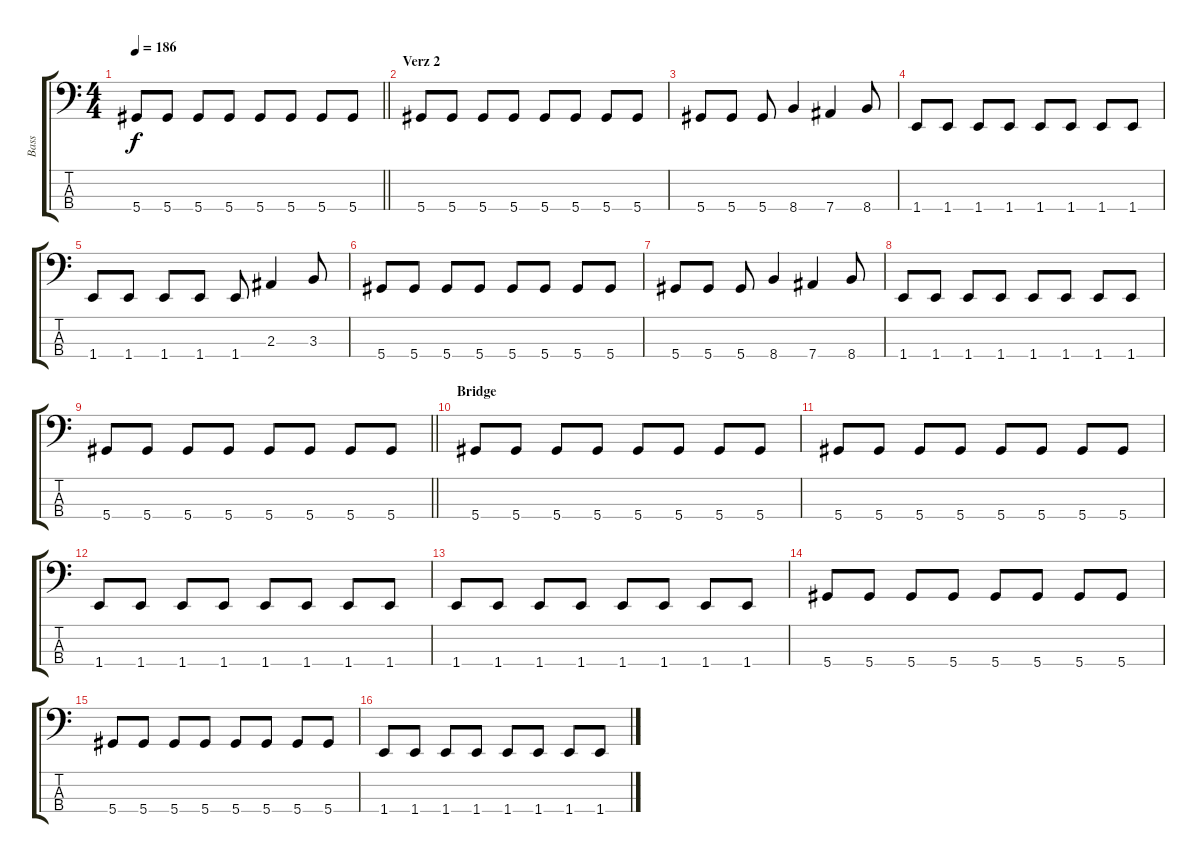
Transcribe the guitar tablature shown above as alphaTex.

\track ("Bass" "Bass") {instrument electricbassfinger}
\staff {score tabs}
\tuning (Gb2 Db2 Ab1 Eb1) {hide}
\ts (4 4)
\tempo 186
\clef f4
\barLineRight lightlight
\ks c
5.4.8{dy f} 5.4.8 5.4.8 5.4.8 5.4.8 5.4.8 5.4.8 5.4.8 |
\section ("" "Verz 2")
5.4.8 5.4.8 5.4.8 5.4.8 5.4.8 5.4.8 5.4.8 5.4.8 |
5.4.8 5.4.8 5.4.8 8.4.4 7.4.4 8.4.8 |
1.4.8 1.4.8 1.4.8 1.4.8 1.4.8 1.4.8 1.4.8 1.4.8 |
1.4.8 1.4.8 1.4.8 1.4.8 1.4.8 2.3.4 3.3.8 |
5.4.8 5.4.8 5.4.8 5.4.8 5.4.8 5.4.8 5.4.8 5.4.8 |
5.4.8 5.4.8 5.4.8 8.4.4 7.4.4 8.4.8 |
1.4.8 1.4.8 1.4.8 1.4.8 1.4.8 1.4.8 1.4.8 1.4.8 |
\barLineRight lightlight
5.4.8 5.4.8 5.4.8 5.4.8 5.4.8 5.4.8 5.4.8 5.4.8 |
\section ("" "Bridge")
5.4.8 5.4.8 5.4.8 5.4.8 5.4.8 5.4.8 5.4.8 5.4.8 |
5.4.8 5.4.8 5.4.8 5.4.8 5.4.8 5.4.8 5.4.8 5.4.8 |
1.4.8 1.4.8 1.4.8 1.4.8 1.4.8 1.4.8 1.4.8 1.4.8 |
1.4.8 1.4.8 1.4.8 1.4.8 1.4.8 1.4.8 1.4.8 1.4.8 |
5.4.8 5.4.8 5.4.8 5.4.8 5.4.8 5.4.8 5.4.8 5.4.8 |
5.4.8 5.4.8 5.4.8 5.4.8 5.4.8 5.4.8 5.4.8 5.4.8 |
1.4.8 1.4.8 1.4.8 1.4.8 1.4.8 1.4.8 1.4.8 1.4.8
